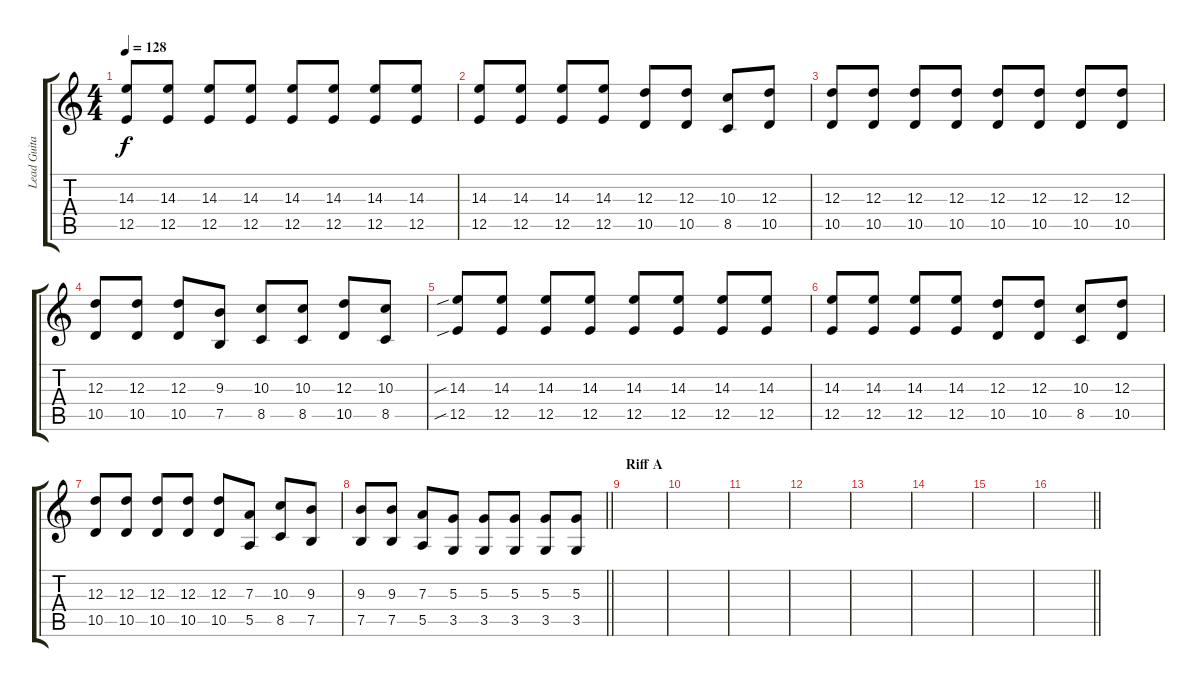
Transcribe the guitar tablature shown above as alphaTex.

\track ("Lead Guitar" "Lead Guita") {instrument distortionguitar}
\staff {score tabs}
\tuning (B3 Gb3 D3 A2 E2 B1) {hide}
\ts (4 4)
\section ("" "")
\tempo 128
\clef g2
\ks c
(14.3 12.5).8{dy f volume 16} (14.3 12.5).8 (14.3 12.5).8 (14.3 12.5).8 (14.3 12.5).8 (14.3 12.5).8 (14.3 12.5).8 (14.3 12.5).8 |
(14.3 12.5).8 (14.3 12.5).8 (14.3 12.5).8 (14.3 12.5).8 (12.3 10.5).8 (12.3 10.5).8 (10.3 8.5).8 (12.3 10.5).8 |
(12.3 10.5).8 (12.3 10.5).8 (12.3 10.5).8 (12.3 10.5).8 (12.3 10.5).8 (12.3 10.5).8 (12.3 10.5).8 (12.3 10.5).8 |
(12.3 10.5).8 (12.3 10.5).8 (12.3 10.5).8 (9.3 7.5).8 (10.3 8.5).8 (10.3 8.5).8 (12.3 10.5).8 (10.3 8.5).8 |
(14.3{sib} 12.5{sib}).8 (14.3 12.5).8 (14.3 12.5).8 (14.3 12.5).8 (14.3 12.5).8 (14.3 12.5).8 (14.3 12.5).8 (14.3 12.5).8 |
(14.3 12.5).8 (14.3 12.5).8 (14.3 12.5).8 (14.3 12.5).8 (12.3 10.5).8 (12.3 10.5).8 (10.3 8.5).8 (12.3 10.5).8 |
(12.3 10.5).8 (12.3 10.5).8 (12.3 10.5).8 (12.3 10.5).8 (12.3 10.5).8 (7.3 5.5).8 (10.3 8.5).8 (9.3 7.5).8 |
\barLineRight lightlight
(9.3 7.5).8 (9.3 7.5).8 (7.3 5.5).8 (5.3 3.5).8 (5.3 3.5).8 (5.3 3.5).8 (5.3 3.5).8 (5.3 3.5).8 |
\section ("" "Riff A")
|
|
|
|
|
|
|
\barLineRight lightlight
